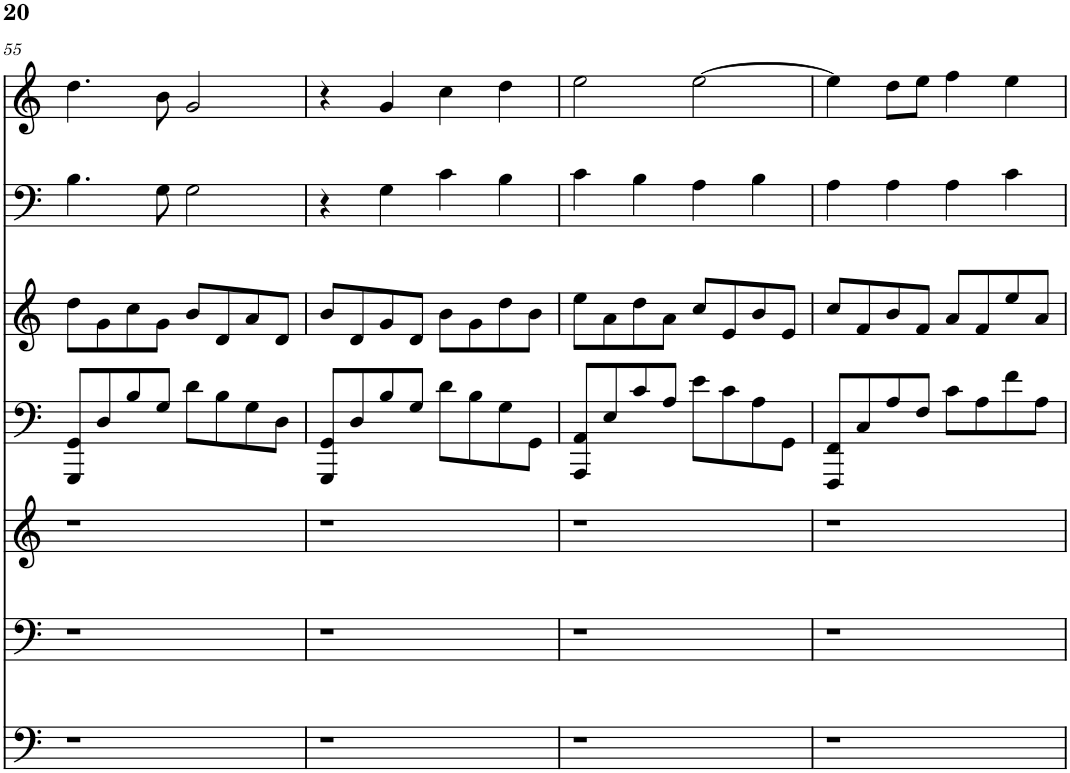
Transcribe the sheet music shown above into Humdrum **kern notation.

**kern	**kern	**kern	**kern	**kern	**kern	**kern
*part7	*part6	*part5	*part4	*part3	*part2	*part1
*staff7	*staff6	*staff5	*staff4	*staff3	*staff2	*staff1
*I"Piano	*I"Piano	*I"Piano	*I"Piano	*I"Piano	*I"Piano	*I"Piano
*I'Pno	*I'Pno	*I'Pno	*I'Pno	*I'Pno	*I'Pno	*I'Pno
!!LO:PB:g=z
*clefF4	*clefF4	*clefG2	*clefF4	*clefG2	*clefF4	*clefG2
*k[]	*k[]	*k[]	*k[]	*k[]	*k[]	*k[]
*	*	*	*M4/4	*M4/4	*M4/4	*M4/4
*	*	*	*met(c)	*met(c)	*met(c)	*met(c)
=55	=55	=55	=55	=55	=55	=55
1r	1r	1r	8GGG/ 8GG/L	8dd\L	4.B\	4.dd\
.	.	.	8D/	8g\	.	.
.	.	.	8B/	8cc\	.	.
.	.	.	8G/J	8g\J	8G\	8b\
.	.	.	8d\L	8b/L	2G\	2g/
.	.	.	8B\	8d/	.	.
.	.	.	8G\	8a/	.	.
.	.	.	8D\J	8d/J	.	.
=56	=56	=56	=56	=56	=56	=56
1r	1r	1r	8GGG/ 8GG/L	8b/L	4r	4r
.	.	.	8D/	8d/	.	.
.	.	.	8B/	8g/	4G\	4g/
.	.	.	8G/J	8d/J	.	.
.	.	.	8d\L	8b\L	4c\	4cc\
.	.	.	8B\	8g\	.	.
.	.	.	8G\	8dd\	4B\	4dd\
.	.	.	8GG\J	8b\J	.	.
=57	=57	=57	=57	=57	=57	=57
1r	1r	1r	8AAA/ 8AA/L	8ee\L	4c\	2ee\
.	.	.	8E/	8a\	.	.
.	.	.	8c/	8dd\	4B\	.
.	.	.	8A/J	8a\J	.	.
.	.	.	8e\L	8cc/L	4A\	[2ee\
.	.	.	8c\	8e/	.	.
.	.	.	8A\	8b/	4B\	.
.	.	.	8GG\J	8e/J	.	.
=58	=58	=58	=58	=58	=58	=58
1r	1r	1r	8FFF/ 8FF/L	8cc/L	4A\	4ee\]
.	.	.	8C/	8f/	.	.
.	.	.	8A/	8b/	4A\	8dd\L
.	.	.	8F/J	8f/J	.	8ee\J
.	.	.	8c\L	8a/L	4A\	4ff\
.	.	.	8A\	8f/	.	.
.	.	.	8f\	8ee/	4c\	4ee\
.	.	.	8A\J	8a/J	.	.
=	=	=	=	=	=	=
*-	*-	*-	*-	*-	*-	*-
